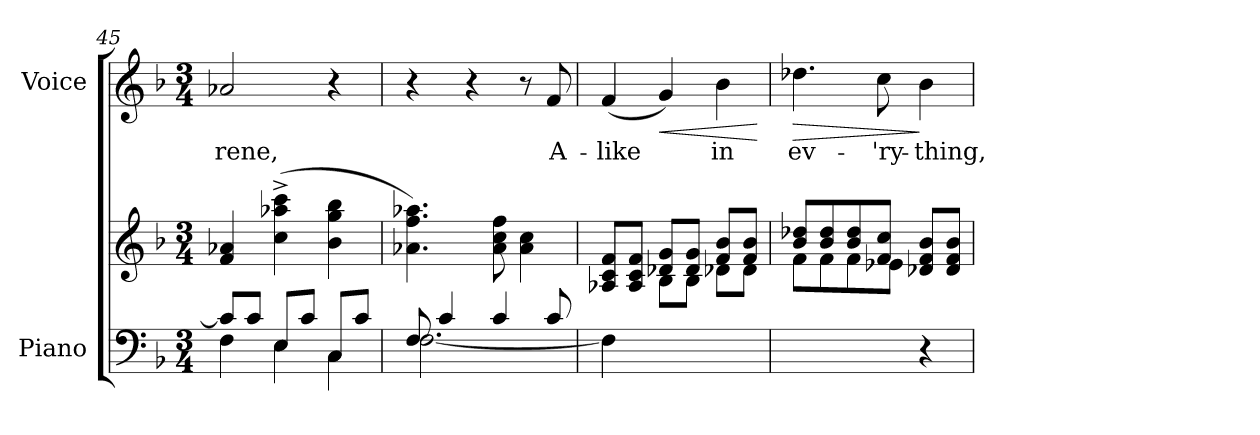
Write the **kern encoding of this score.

**kern	**kern	**kern	**text	**dynam
*part2	*part2	*part1	*part1	*part1
*staff3	*staff2	*staff1	*staff1	*staff1
*I"Piano	*	*I"Voice	*	*
*I'Pno	*	*	*	*
*clefF4	*clefG2	*clefG2	*	*
*k[b-]	*k[b-]	*k[b-]	*	*
*M3/4	*M3/4	*M3/4	*	*
=45	=45	=45	=45	=45
*^	*	*	*	*
!	!	!	!	!LO:LY:b	!
8c/L]	4F\	4f/ 4a-X/	2a-X/	-rene,	.
8c/J	.	.	.	.	.
8E/L	4E\	(>4cc\^ 4aa-X\^ 4ccc\^	.	.	.
8c/J	.	.	.	.	.
8C/L	4C\	4b-\ 4gg\ 4bb-\	4r	.	.
8c/J	.	.	.	.	.
=46	=46	=46	=46	=46	=46
8F/	[2.F\	4.a-X\ 4.ff\ 4.aa-X\)	4r	.	.
4c/	.	.	.	.	.
.	.	.	4r	.	.
4c/	.	8a-\ 8cc\ 8ff\	.	.	.
.	.	4a-\ 4cc\	8r	.	.
!	!	!	!	!LO:LY:b	!
8c/	.	.	8f/	A-	.
*v	*v	*	*	*	*
!!LO:LB:g=z
=47	=47	=47	=47	=47
*	*^	*	*	*
!	!	!	!	!LO:LY:b	!
4F\]	8A-X/ 8c/ 8f/L	4ryy	(<4f/	-like	.
.	8A-/ 8c/ 8f/J	.	.	.	.
!	!	!	!	!	!LO:HP:b
2ryy	8d-X/ 8g/L	8B-\L	4g/)	.	<
.	8d-/ 8g/J	8B-\J	.	.	.
!	!	!	!	!LO:LY:b	!
.	8f/ 8b-/L	8d-X\L	4b-\	in	.
.	8f/ 8b-/J	8d-\J	.	.	.
*	*v	*v	*	*	*
.	.	.	.	[
=48	=48	=48	=48	=48
*	*^	*	*	*
!	!	!	!	!LO:LY:b	!LO:HP:b
2ryy	8b-/ 8dd-X/L	8f\L	4.dd-X\	ev-	>
.	8b-/ 8dd-/	8f\	.	.	.
.	8b-/ 8dd-/	8f\	.	.	.
!	!	!	!	!LO:LY:b	!
.	8f/ 8cc/J	8e-X\J	8cc\	-'ry-	.
!	!	!	!	!LO:LY:b	!
4r	8d-X/ 8f/ 8b-/L	4ryy	4b-\	-thing,	]
.	8d-/ 8f/ 8b-/J	.	.	.	.
*	*v	*v	*	*	*
=	=	=	=	=
*-	*-	*-	*-	*-
